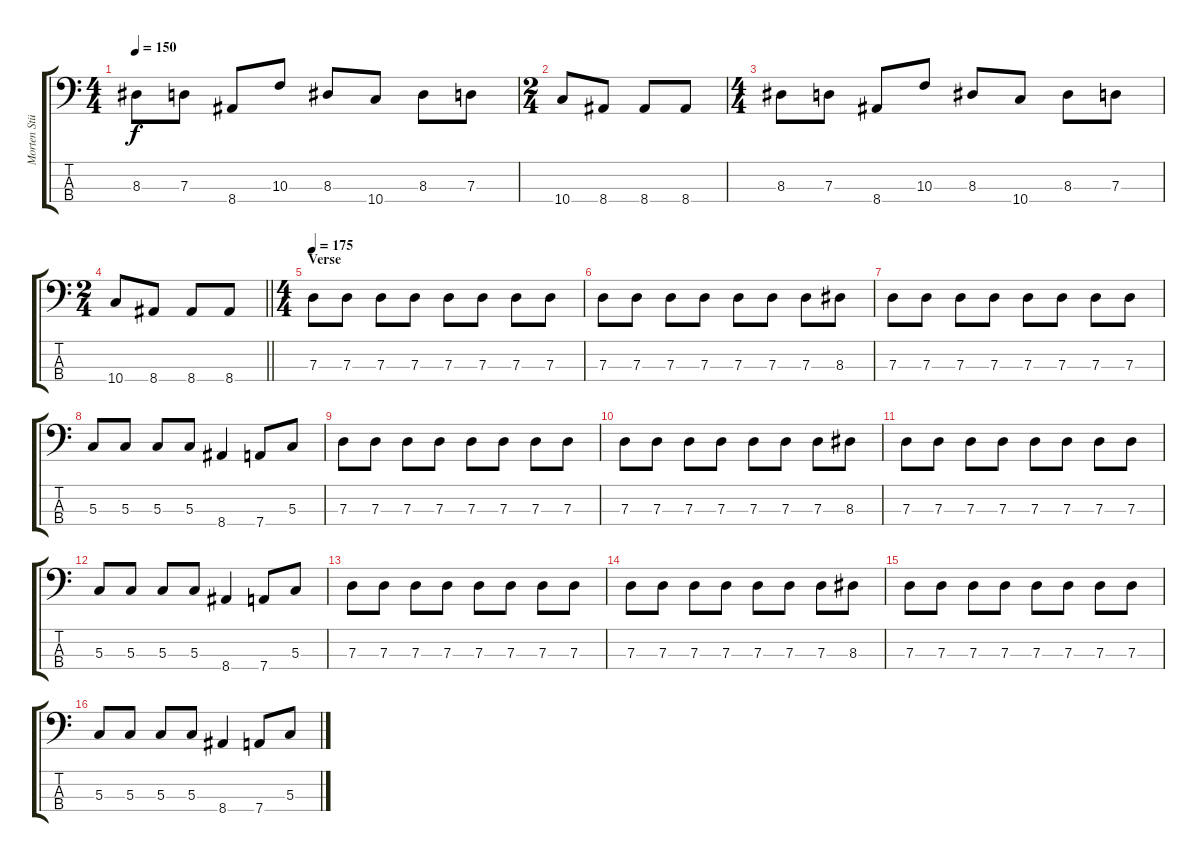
\track ("Morten Stützer" "Morten Stü") {instrument electricbasspick}
\staff {score tabs}
\tuning (F2 C2 G1 D1) {hide}
\ts (4 4)
\tempo 150
\clef f4
\ks c
8.3.8{dy f} 7.3.8 8.4.8 10.3.8 8.3.8 10.4.8 8.3.8 7.3.8 |
\ts (2 4)
10.4.8 8.4.8 8.4.8 8.4.8 |
\ts (4 4)
8.3.8 7.3.8 8.4.8 10.3.8 8.3.8 10.4.8 8.3.8 7.3.8 |
\ts (2 4)
\barLineRight lightlight
10.4.8 8.4.8 8.4.8 8.4.8 |
\ts (4 4)
\section ("" "Verse")
\tempo 175
7.3.8 7.3.8 7.3.8 7.3.8 7.3.8 7.3.8 7.3.8 7.3.8 |
7.3.8 7.3.8 7.3.8 7.3.8 7.3.8 7.3.8 7.3.8 8.3.8 |
7.3.8 7.3.8 7.3.8 7.3.8 7.3.8 7.3.8 7.3.8 7.3.8 |
5.3.8 5.3.8 5.3.8 5.3.8 8.4.4 7.4.8 5.3.8 |
7.3.8 7.3.8 7.3.8 7.3.8 7.3.8 7.3.8 7.3.8 7.3.8 |
7.3.8 7.3.8 7.3.8 7.3.8 7.3.8 7.3.8 7.3.8 8.3.8 |
7.3.8 7.3.8 7.3.8 7.3.8 7.3.8 7.3.8 7.3.8 7.3.8 |
5.3.8 5.3.8 5.3.8 5.3.8 8.4.4 7.4.8 5.3.8 |
7.3.8 7.3.8 7.3.8 7.3.8 7.3.8 7.3.8 7.3.8 7.3.8 |
7.3.8 7.3.8 7.3.8 7.3.8 7.3.8 7.3.8 7.3.8 8.3.8 |
7.3.8 7.3.8 7.3.8 7.3.8 7.3.8 7.3.8 7.3.8 7.3.8 |
5.3.8 5.3.8 5.3.8 5.3.8 8.4.4 7.4.8 5.3.8
